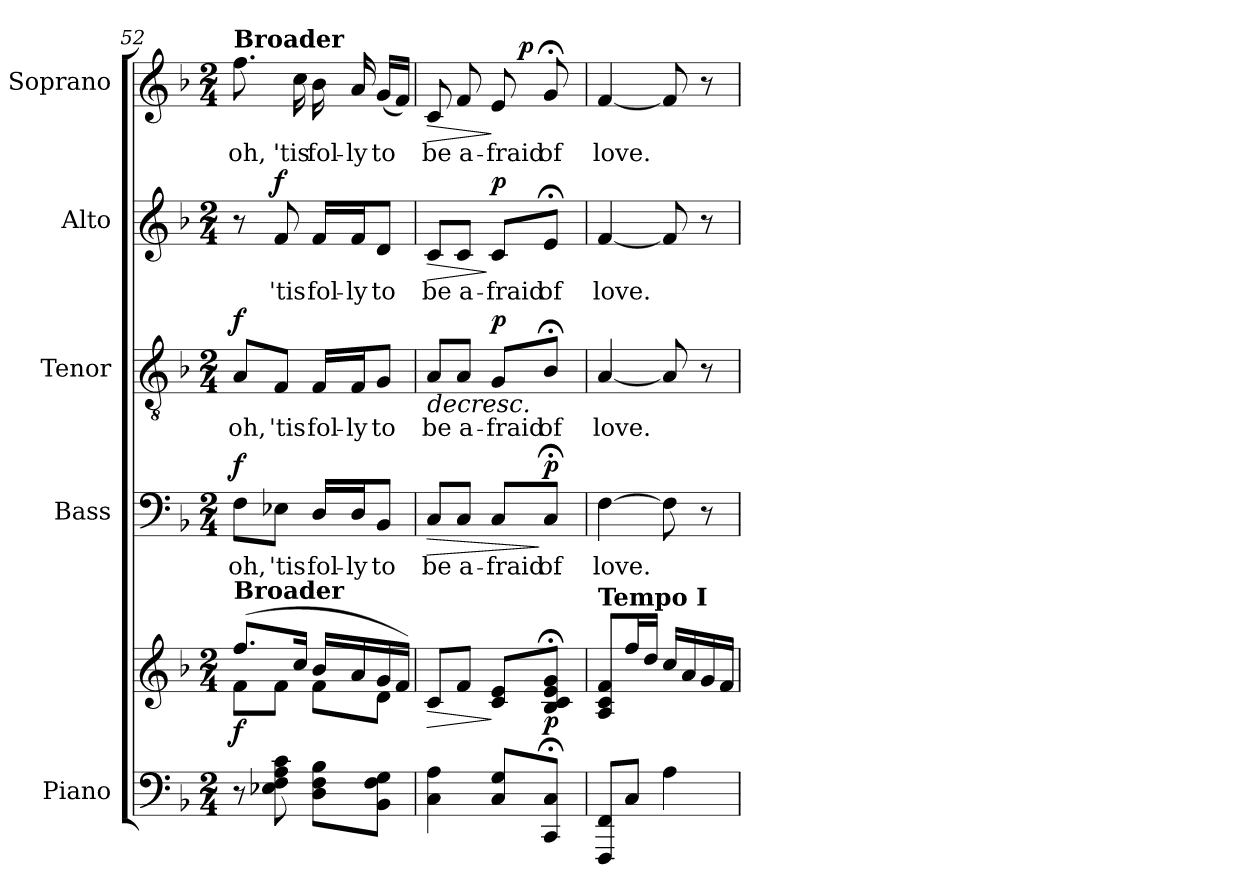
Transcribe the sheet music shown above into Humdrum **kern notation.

**kern	**kern	**dynam	**kern	**text	**dynam	**kern	**text	**dynam	**kern	**text	**dynam	**kern	**text	**dynam
*part5	*part5	*part5	*part4	*part4	*part4	*part3	*part3	*part3	*part2	*part2	*part2	*part1	*part1	*part1
*staff6	*staff5	*staff5/6	*staff4	*staff4	*staff4	*staff3	*staff3	*staff3	*staff2	*staff2	*staff2	*staff1	*staff1	*staff1
*I"Piano	*	*	*I"Bass	*	*	*I"Tenor	*	*	*I"Alto	*	*	*I"Soprano	*	*
*I'Pno.	*	*	*I'B.	*	*	*I'T.	*	*	*I'A.	*	*	*I'S.	*	*
*clefF4	*clefG2	*	*clefF4	*	*	*clefGv2	*	*	*clefG2	*	*	*clefG2	*	*
*	*	*	*	*	*	*ITrd7c12	*	*	*	*	*	*	*	*
*k[b-]	*k[b-]	*	*k[b-]	*	*	*k[b-]	*	*	*k[b-]	*	*	*k[b-]	*	*
*F:	*F:	*	*F:	*	*	*F:	*	*	*F:	*	*	*F:	*	*
*M2/4	*M2/4	*	*M2/4	*	*	*M2/4	*	*	*M2/4	*	*	*M2/4	*	*
=52	=52	=52	=52	=52	=52	=52	=52	=52	=52	=52	=52	=52	=52	=52
*	*^	*	*	*	*	*	*	*	*	*	*	*	*	*
!	!	!	!	!	!LO:LY:b:color=#000000	!	!	!	!	!	!	!	!	!	!
!	!	!	!	!	!	!	!	!LO:LY:b:color=#000000	!	!	!	!	!	!	!
!	!	!	!	!	!	!	!	!	!	!	!	!	!LO:TX:a:B:t=Broader	!	!
!	!LO:TX:a:B:t=Broader	!	!	!	!	!	!	!	!	!	!	!	!	!	!
!	!	!	!	!	!	!	!	!	!	!	!	!	!	!LO:LY:b:color=#000000	!
8r	(8.ffi/L	8fi\L	f	8Fi\L	oh,	f	8AAi/L	oh,	f	8r	.	.	8.ffi\	oh,	.
!	!	!	!	!	!LO:LY:b:color=#000000	!	!	!	!	!	!	!	!	!	!
!	!	!	!	!	!	!	!	!LO:LY:b:color=#000000	!	!	!	!	!	!	!
!	!	!	!	!	!	!	!	!	!	!	!LO:LY:b:color=#000000	!	!	!	!
8E-Xi\ 8Fi 8Ai 8ci	.	8fi\J	.	8E-Xi\J	'tis	.	8FFi/J	'tis	.	8fi/	'tis	f	.	.	.
!	!	!	!	!	!	!	!	!	!	!	!	!	!	!LO:LY:b:color=#000000	!
.	16cci/Jk	.	.	.	.	.	.	.	.	.	.	.	16cci\	'tis	.
!	!	!	!	!	!LO:LY:b:color=#000000	!	!	!	!	!	!	!	!	!	!
!	!	!	!	!	!	!	!	!LO:LY:b:color=#000000	!	!	!	!	!	!	!
!	!	!	!	!	!	!	!	!	!	!	!LO:LY:b:color=#000000	!	!	!	!
!	!	!	!	!	!	!	!	!	!	!	!	!	!	!LO:LY:b:color=#000000	!
8Di\ 8Fi 8B-iL	16b-i/LL	8fi\L	.	16Di/LL	fol-	.	16FFi/LL	fol-	.	16fi/LL	fol-	.	16b-i\	fol-	.
!	!	!	!	!	!LO:LY:b:color=#000000	!	!	!	!	!	!	!	!	!	!
!	!	!	!	!	!	!	!	!LO:LY:b:color=#000000	!	!	!	!	!	!	!
!	!	!	!	!	!	!	!	!	!	!	!LO:LY:b:color=#000000	!	!	!	!
!	!	!	!	!	!	!	!	!	!	!	!	!	!	!LO:LY:b:color=#000000	!
.	16ai/	.	.	16Di/J	-ly	.	16FFi/J	-ly	.	16fi/J	-ly	.	16ai/	-ly	.
!	!	!	!	!	!LO:LY:b:color=#000000	!	!	!	!	!	!	!	!	!	!
!	!	!	!	!	!	!	!	!LO:LY:b:color=#000000	!	!	!	!	!	!	!
!	!	!	!	!	!	!	!	!	!	!	!LO:LY:b:color=#000000	!	!	!	!
!	!	!	!	!	!	!	!	!	!	!	!	!	!	!LO:LY:b:color=#000000	!
8BB-i\ 8Fi 8GiJ	16gi/	8di\J	.	8BB-i/J	to	.	8GGi/J	to	.	8di/J	to	.	(16gi/LL	to	.
.	16fi/JJ)	.	.	.	.	.	.	.	.	.	.	.	16fi/JJ)	.	.
*	*v	*v	*	*	*	*	*	*	*	*	*	*	*	*	*
!!LO:LB:g=z
=53	=53	=53	=53	=53	=53	=53	=53	=53	=53	=53	=53	=53	=53	=53
!	!	!LO:HP:b	!	!	!	!	!	!	!	!	!	!	!	!
!	!	!	!	!LO:LY:b:color=#000000	!LO:HP:b	!	!	!	!	!	!	!	!	!
!	!	!	!	!	!	!	!LO:LY:b:color=#000000	!LO:HP:b	!	!	!	!	!	!
!	!	!	!	!	!	!	!	!	!	!LO:LY:b:color=#000000	!LO:HP:b	!	!	!
!	!	!	!	!	!	!	!	!	!	!	!	!	!LO:LY:b:color=#000000	!LO:HP:b
*	*	*	*	*	*	*	*	*	*	*	*	*^	*	*
4Ci\ 4Ai	8ci/L	>	8Ci/L	be	>	8AAi/L	be	>	8ci/L	be	>	8ci/	4ryy	be	>
!	!	!	!	!LO:LY:b:color=#000000	!	!	!	!	!	!	!	!	!	!	!
!	!	!	!	!	!	!	!LO:LY:b:color=#000000	!	!	!	!	!	!	!	!
!	!	!	!	!	!	!	!	!	!	!LO:LY:b:color=#000000	!	!	!	!	!
!	!	!	!	!	!	!	!	!	!	!	!	!	!	!LO:LY:b:color=#000000	!
.	8fi/J	.	8Ci/J	a-	.	8AAi/J	a-	.	8ci/J	a-	.	8fi/	.	a-	.
!	!	!	!	!LO:LY:b:color=#000000	!	!	!	!	!	!	!	!	!	!	!
!	!	!	!	!	!	!	!LO:LY:b:color=#000000	!	!	!	!	!	!	!	!
!	!	!	!	!	!	!	!	!	!	!LO:LY:b:color=#000000	!	!	!	!	!
!	!	!	!	!	!	!	!	!	!	!	!	!	!	!LO:LY:b:color=#000000	!
8Ci/ 8GiL	8ci/ 8eiL	]	8Ci/L	-fraid	.	8GGi/L	-fraid	p	8ci/L	-fraid	] p	8ei/	32ryy	-fraid	]
.	.	.	.	.	.	.	.	.	.	.	.	.	64ryy	.	.
.	.	.	.	.	.	.	.	.	.	.	.	.	512.ryy	.	.
.	.	.	.	.	.	.	.	.	.	.	.	.	8ryy	.	p
!	!	!	!	!LO:LY:b:color=#000000	!	!	!	!	!	!	!	!	!	!	!
!	!	!	!	!	!	!	!LO:LY:b:color=#000000	!	!	!	!	!	!	!	!
!	!	!	!	!	!	!	!	!	!	!LO:LY:b:color=#000000	!	!	!	!	!
!	!	!	!	!	!	!	!	!	!	!	!	!	!	!LO:LY:b:color=#000000	!
8CCi/; 8Ci;J	8B-i/; 8ci; 8ei; 8gi;J	p	8C;i/J	of	] p	8BB-;i/J	of	]	8e;i/J	of	.	8g;i/	.	of	.
.	.	.	.	.	.	.	.	.	.	.	.	.	16ryy	.	.
.	.	.	.	.	.	.	.	.	.	.	.	.	128ryy	.	.
.	.	.	.	.	.	.	.	.	.	.	.	.	256ryy	.	.
.	.	.	.	.	.	.	.	.	.	.	.	.	1024ryy	.	.
*	*	*	*	*	*	*	*	*	*	*	*	*v	*v	*	*
=54	=54	=54	=54	=54	=54	=54	=54	=54	=54	=54	=54	=54	=54	=54
*	*	*	*	*	*	*	*	*	*	*	*	*^	*	*
!	!	!	!	!LO:LY:b:color=#000000	!	!	!	!	!	!	!	!	!	!	!
*	*	*	*	*	*	*	*	*	*	*	*	*v	*v	*	*
*	*	*	*	*	*	*	*	*	*	*	*	*^	*	*
!	!	!	!	!	!	!	!LO:LY:b:color=#000000	!	!	!	!	!	!	!	!
*	*	*	*	*	*	*	*	*	*	*	*	*v	*v	*	*
*	*	*	*	*	*	*	*	*	*	*	*	*^	*	*
!	!	!	!	!	!	!	!	!	!	!LO:LY:b:color=#000000	!	!	!	!	!
*	*	*	*	*	*	*	*	*	*	*	*	*v	*v	*	*
*	*	*	*	*	*	*	*	*	*	*	*	*^	*	*
!	!	!	!	!	!	!	!	!	!	!	!	!LO:TX:a:B:t=Tempo I	!	!	!
!	!LO:TX:a:B:t=Tempo I	!	!	!	!	!	!	!	!	!	!	!	!	!	!
!	!	!	!	!	!	!	!	!	!	!	!	!	!	!LO:LY:b:color=#000000	!
*	*	*	*	*	*	*	*	*	*	*	*	*v	*v	*	*
8FFFi/ 8FFiL	8Ai/ 8ci 8fiL	.	[4Fi\	love.	.	[4AAi/	love.	.	[4fi/	love.	.	[4fi/	love.	.
8Ci/J	16ffi/L	.	.	.	.	.	.	.	.	.	.	.	.	.
.	16ddi/JJ	.	.	.	.	.	.	.	.	.	.	.	.	.
4Ai\	16cci/LL	.	8Fi\]	.	.	8AAi/]	.	.	8fi/]	.	.	8fi/]	.	.
.	16ai/	.	.	.	.	.	.	.	.	.	.	.	.	.
.	16gi/	.	8r	.	.	8r	.	.	8r	.	.	8r	.	.
.	16fi/JJ	.	.	.	.	.	.	.	.	.	.	.	.	.
=	=	=	=	=	=	=	=	=	=	=	=	=	=	=
*-	*-	*-	*-	*-	*-	*-	*-	*-	*-	*-	*-	*-	*-	*-
